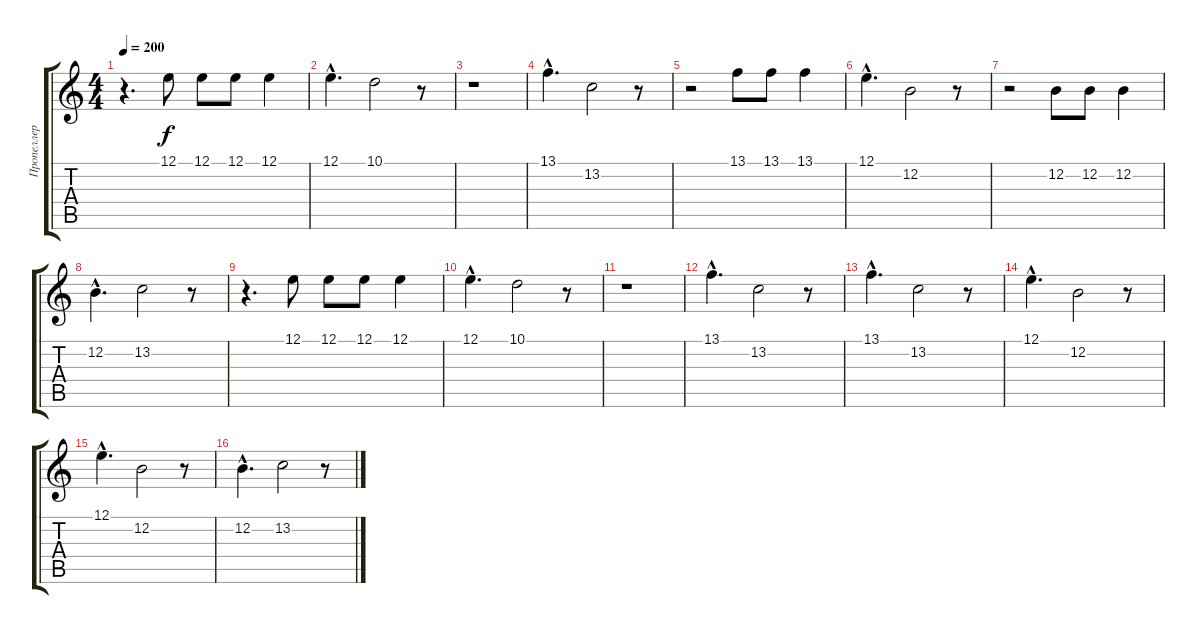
\track ("Пропеллер" "Пропеллер") {instrument lead1square}
\staff {score tabs}
\tuning (E4 B3 G3 D3 A2 E2) {hide}
\ts (4 4)
\tempo 200
\clef g2
\ks c
r.4{d dy f} 12.1.8 12.1.8 12.1.8 12.1.4 |
12.1{hac}.4{d} 10.1.2 r.8 |
r.1 |
13.1{hac}.4{d} 13.2.2 r.8 |
r.2 13.1.8 13.1.8 13.1.4 |
12.1{hac}.4{d} 12.2.2 r.8 |
r.2 12.2.8 12.2.8 12.2.4 |
12.2{hac}.4{d} 13.2.2 r.8 |
r.4{d} 12.1.8 12.1.8 12.1.8 12.1.4 |
12.1{hac}.4{d} 10.1.2 r.8 |
r.1 |
13.1{hac}.4{d} 13.2.2 r.8 |
13.1{hac}.4{d} 13.2.2 r.8 |
12.1{hac}.4{d} 12.2.2 r.8 |
12.1{hac}.4{d} 12.2.2 r.8 |
12.2{hac}.4{d} 13.2.2 r.8
